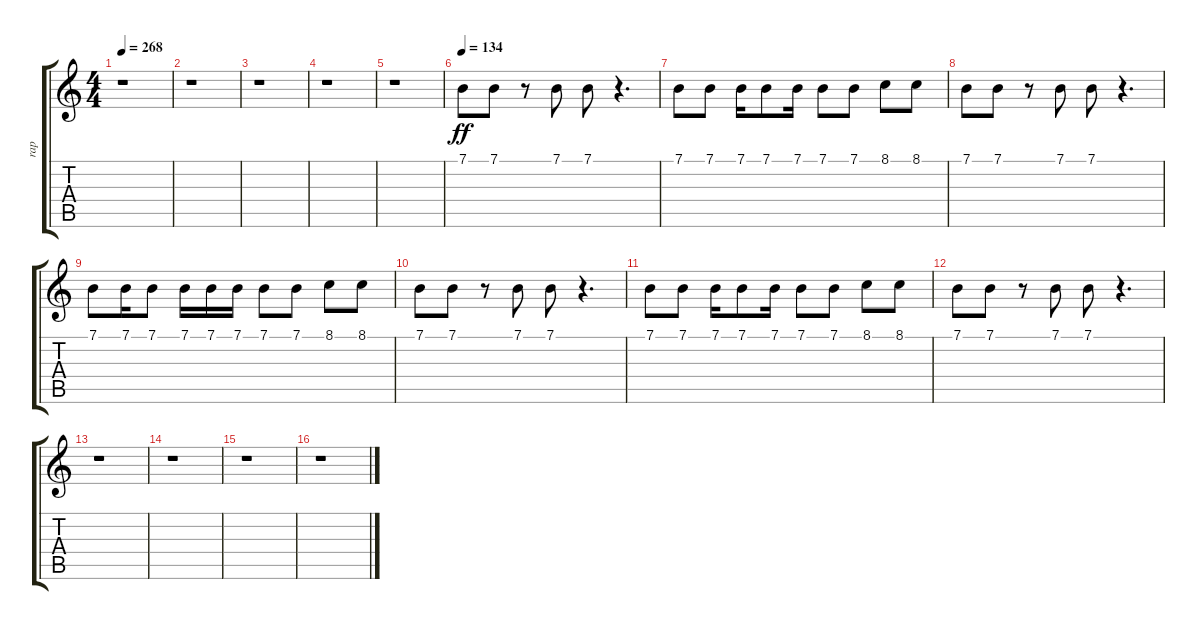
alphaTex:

\track ("rap" "rap") {instrument mutedtrumpet}
\staff {score tabs}
\tuning (E4 B3 G3 D3 A2 E2) {hide}
\ts (4 4)
\tempo 268
\clef g2
\ks c
r.1{dy ff} |
r.1 |
r.1 |
r.1 |
r.1 |
\tempo 134
7.1.8 7.1.8 r.8 7.1.8 7.1.8 r.4{d} |
7.1.8 7.1.8 7.1.16 7.1.8 7.1.16 7.1.8 7.1.8 8.1.8 8.1.8 |
7.1.8 7.1.8 r.8 7.1.8 7.1.8 r.4{d} |
7.1.8 7.1.16 7.1.8 7.1.16 7.1.16 7.1.16 7.1.8 7.1.8 8.1.8 8.1.8 |
7.1.8 7.1.8 r.8 7.1.8 7.1.8 r.4{d} |
7.1.8 7.1.8 7.1.16 7.1.8 7.1.16 7.1.8 7.1.8 8.1.8 8.1.8 |
7.1.8 7.1.8 r.8 7.1.8 7.1.8 r.4{d} |
r.1 |
r.1 |
r.1 |
r.1
